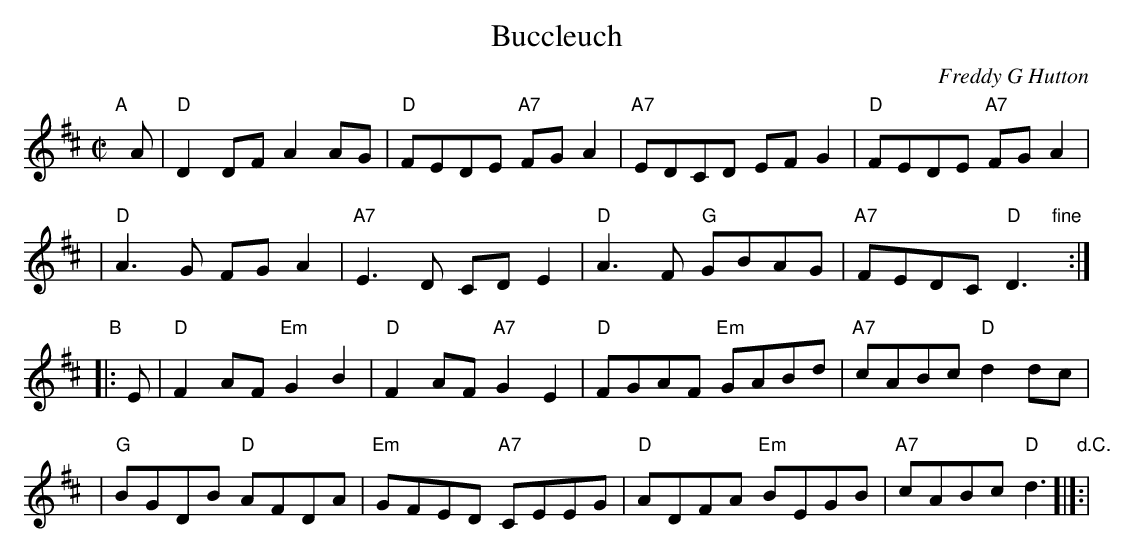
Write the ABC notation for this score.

X:1
T: Buccleuch
C: Freddy G Hutton
M: C|
L: 1/8
K: D
"A"[|]\
A \
| "D"D2DF A2AG | "D"FEDE "A7"FGA2 | "A7"EDCD EFG2 | "D"FEDE "A7"FGA2 |
| "D"A3G FGA2 | "A7"E3D CDE2 | "D"A3F "G"GBAG | "A7"FEDC "D"D3 "fine"[|] :|
"B"\
|: E \
| "D"F2AF "Em"G2B2 | "D"F2AF "A7"G2E2 | "D"FGAF "Em"GABd | "A7"cABc "D"d2dc |
| "G"BGDB "D"AFDA | "Em"GFED "A7"CEEG | "D"ADFA "Em"BEGB | "A7"cABc "D"d3 "d.C."[|]:|
